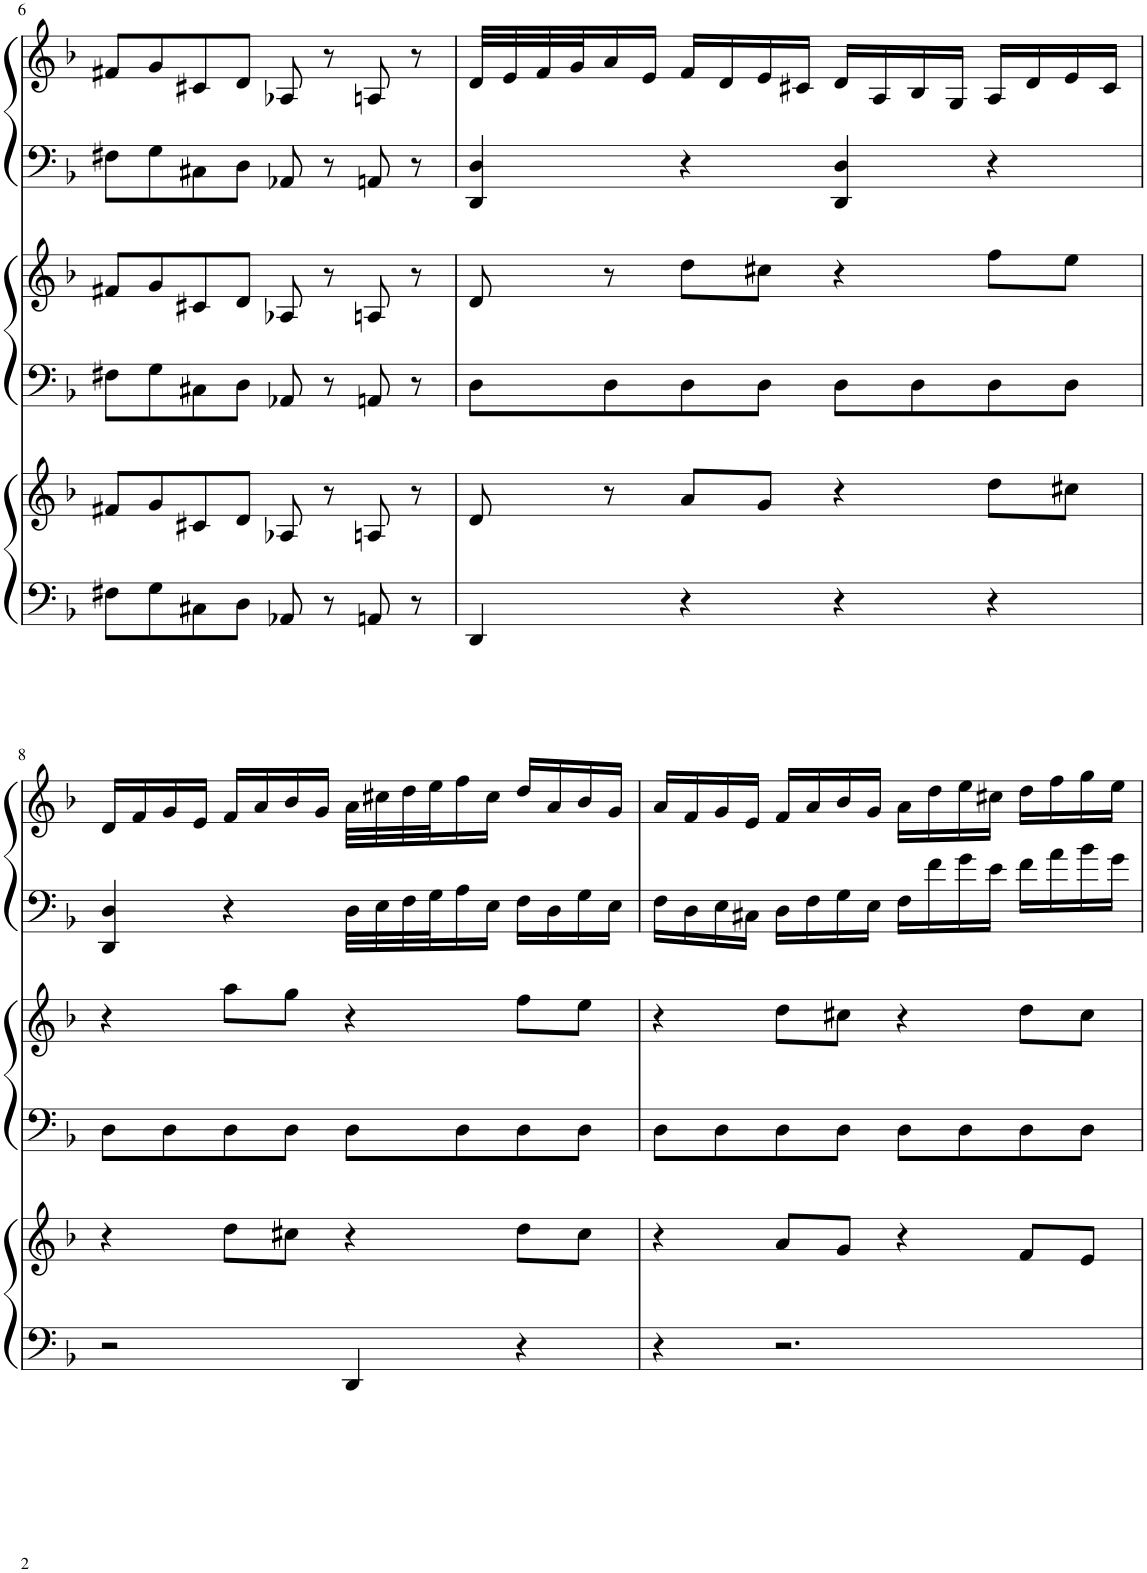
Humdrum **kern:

**kern	**kern	**kern	**kern	**kern	**kern
*part3	*part3	*part2	*part2	*part1	*part1
*staff6	*staff5	*staff4	*staff3	*staff2	*staff1
*I"Harp	*	*I"Harp	*	*I"Harp	*
*I'Hp	*	*I'Hp	*	*I'Hp	*
!!LO:PB:g=z
*clefF4	*clefG2	*clefF4	*clefG2	*clefF4	*clefG2
*k[b-]	*k[b-]	*k[b-]	*k[b-]	*k[b-]	*k[b-]
*M4/4	*M4/4	*M4/4	*M4/4	*M4/4	*M4/4
=6	=6	=6	=6	=6	=6
8F#X\L	8f#X/L	8F#X\L	8f#X/L	8F#X\L	8f#X/L
8G\	8g/	8G\	8g/	8G\	8g/
8C#X\	8c#X/	8C#X\	8c#X/	8C#X\	8c#X/
8D\J	8d/J	8D\J	8d/J	8D\J	8d/J
8AA-X/	8A-X/	8AA-X/	8A-X/	8AA-X/	8A-X/
8r	8r	8r	8r	8r	8r
8AAn/	8An/	8AAn/	8An/	8AAn/	8An/
8r	8r	8r	8r	8r	8r
=7	=7	=7	=7	=7	=7
4DD/	8d/	8D\L	8d/	4DD/ 4D/	32d/LLL
.	.	.	.	.	32e/
.	.	.	.	.	32f/
.	.	.	.	.	32g/J
.	8r	8D\	8r	.	16a/
.	.	.	.	.	16e/JJ
4r	8a/L	8D\	8dd\L	4r	16f/LL
.	.	.	.	.	16d/
.	8g/J	8D\J	8cc#X\J	.	16e/
.	.	.	.	.	16c#X/JJ
4r	4r	8D\L	4r	4DD/ 4D/	16d/LL
.	.	.	.	.	16A/
.	.	8D\	.	.	16B-/
.	.	.	.	.	16G/JJ
4r	8dd\L	8D\	8ff\L	4r	16A/LL
.	.	.	.	.	16d/
.	8cc#X\J	8D\J	8ee\J	.	16e/
.	.	.	.	.	16c#/JJ
!!LO:LB:g=z
=8	=8	=8	=8	=8	=8
2r	4r	8D\L	4r	4DD/ 4D/	16d/LL
.	.	.	.	.	16f/
.	.	8D\	.	.	16g/
.	.	.	.	.	16e/JJ
.	8dd\L	8D\	8aa\L	4r	16f/LL
.	.	.	.	.	16a/
.	8cc#X\J	8D\J	8gg\J	.	16b-/
.	.	.	.	.	16g/JJ
4DD/	4r	8D\L	4r	32D\LLL	32a\LLL
.	.	.	.	32E\	32cc#X\
.	.	.	.	32F\	32dd\
.	.	.	.	32G\J	32ee\J
.	.	8D\	.	16A\	16ff\
.	.	.	.	16E\JJ	16cc#\JJ
4r	8dd\L	8D\	8ff\L	16F\LL	16dd/LL
.	.	.	.	16D\	16a/
.	8cc#\J	8D\J	8ee\J	16G\	16b-/
.	.	.	.	16E\JJ	16g/JJ
=9	=9	=9	=9	=9	=9
4r	4r	8D\L	4r	16F\LL	16a/LL
.	.	.	.	16D\	16f/
.	.	8D\	.	16E\	16g/
.	.	.	.	16C#X\JJ	16e/JJ
2.r	8a/L	8D\	8dd\L	16D\LL	16f/LL
.	.	.	.	16F\	16a/
.	8g/J	8D\J	8cc#X\J	16G\	16b-/
.	.	.	.	16E\JJ	16g/JJ
.	4r	8D\L	4r	16F\LL	16a\LL
.	.	.	.	16f\	16dd\
.	.	8D\	.	16g\	16ee\
.	.	.	.	16e\JJ	16cc#X\JJ
.	8f/L	8D\	8dd\L	16f\LL	16dd\LL
.	.	.	.	16a\	16ff\
.	8e/J	8D\J	8cc#\J	16b-\	16gg\
.	.	.	.	16g\JJ	16ee\JJ
=	=	=	=	=	=
*-	*-	*-	*-	*-	*-
